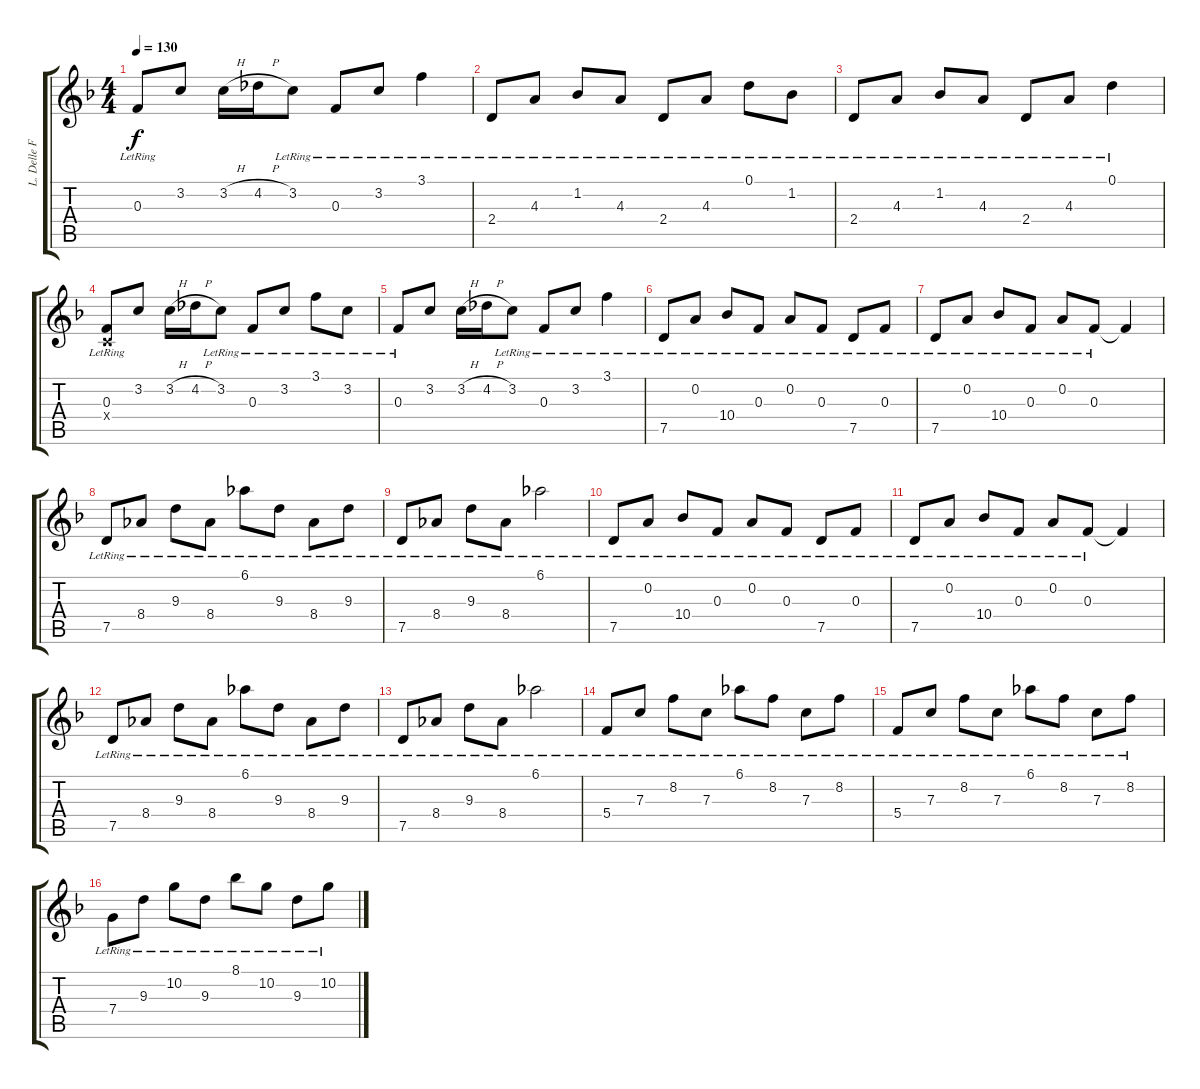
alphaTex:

\track ("L. Delle Fave (Clean Guitar L)" "L. Delle F") {instrument electricguitarclean}
\staff {score tabs}
\tuning (D4 A3 F3 C3 G2 D2) {hide}
\ts (4 4)
\tempo 130
\clef g2
\ks dminor
0.3{lr}.8{dy f} 3.2.8 3.2{h}.16 4.2{h}.16 3.2{lr}.8 0.3{lr}.8 3.2{lr}.8 3.1{lr}.4 |
2.4{lr}.8 4.3{lr}.8 1.2{lr}.8 4.3{lr}.8 2.4{lr}.8 4.3{lr}.8 0.1{lr}.8 1.2{lr}.8 |
2.4{lr}.8 4.3{lr}.8 1.2{lr}.8 4.3{lr}.8 2.4{lr}.8 4.3{lr}.8 0.1{lr}.4 |
(0.3{lr} 0.4{x}).8 3.2.8 3.2{h}.16 4.2{h}.16 3.2{lr}.8 0.3{lr}.8 3.2{lr}.8 3.1{lr}.8 3.2{lr}.8 |
0.3{lr}.8 3.2.8 3.2{h}.16 4.2{h}.16 3.2{lr}.8 0.3{lr}.8 3.2{lr}.8 3.1{lr}.4 |
7.5{lr}.8 0.2{lr}.8 10.4{lr}.8 0.3{lr}.8 0.2{lr}.8 0.3{lr}.8 7.5{lr}.8 0.3{lr}.8 |
7.5{lr}.8 0.2{lr}.8 10.4{lr}.8 0.3{lr}.8 0.2{lr}.8 0.3{lr}.8 0.3{t}.4 |
7.5{lr}.8 8.4{lr}.8 9.3{lr}.8 8.4{lr}.8 6.1{lr}.8 9.3{lr}.8 8.4{lr}.8 9.3{lr}.8 |
7.5{lr}.8 8.4{lr}.8 9.3{lr}.8 8.4{lr}.8 6.1{lr}.2 |
7.5{lr}.8 0.2{lr}.8 10.4{lr}.8 0.3{lr}.8 0.2{lr}.8 0.3{lr}.8 7.5{lr}.8 0.3{lr}.8 |
7.5{lr}.8 0.2{lr}.8 10.4{lr}.8 0.3{lr}.8 0.2{lr}.8 0.3{lr}.8 0.3{t}.4 |
7.5{lr}.8 8.4{lr}.8 9.3{lr}.8 8.4{lr}.8 6.1{lr}.8 9.3{lr}.8 8.4{lr}.8 9.3{lr}.8 |
7.5{lr}.8 8.4{lr}.8 9.3{lr}.8 8.4{lr}.8 6.1{lr}.2 |
5.4{lr}.8 7.3{lr}.8 8.2{lr}.8 7.3{lr}.8 6.1{lr}.8 8.2{lr}.8 7.3{lr}.8 8.2{lr}.8 |
5.4{lr}.8 7.3{lr}.8 8.2{lr}.8 7.3{lr}.8 6.1{lr}.8 8.2{lr}.8 7.3{lr}.8 8.2{lr}.8 |
7.4{lr}.8 9.3{lr}.8 10.2{lr}.8 9.3{lr}.8 8.1{lr}.8 10.2{lr}.8 9.3{lr}.8 10.2{lr}.8
